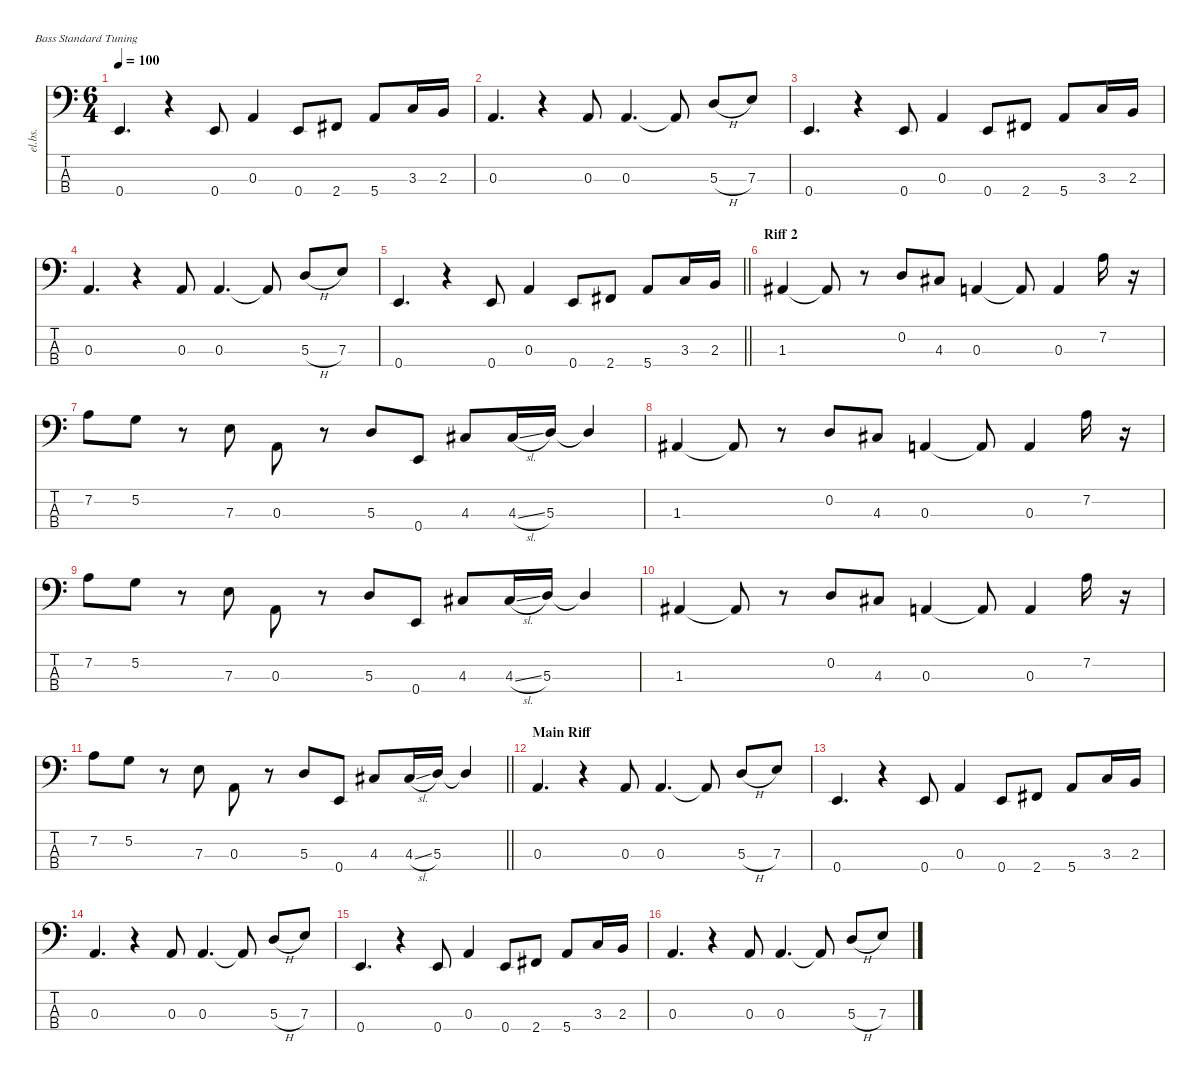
\defaultSystemsLayout 4
\hideDynamics
\bracketExtendMode nobrackets
\otherSystemsTrackNameOrientation horizontal
\track ("Bass" "el.bs.") {instrument electricbassfinger}
\staff {score tabs}
\tuning (G2 D2 A1 E1)
\ts (6 4)
\tempo 100
\clef f4
\ks c
0.4.4{d dy f beam Up} r.4{beam Up} 0.4.8{beam Up} 0.3.4{beam Up} 0.4.8{beam Up} 2.4{acc #}.8{beam Up} 5.4.8{beam Up} 3.3.16{beam Up} 2.3.16{beam Up} |
0.3.4{d beam Up} r.4{beam Up} 0.3.8{beam Up} 0.3.4{d beam Up} 0.3{t}.8{beam Up} 5.3{h}.8{beam Up} 7.3.8{beam Up} |
0.4.4{d beam Up} r.4{beam Up} 0.4.8{beam Up} 0.3.4{beam Up} 0.4.8{beam Up} 2.4{acc #}.8{beam Up} 5.4.8{beam Up} 3.3.16{beam Up} 2.3.16{beam Up} |
0.3.4{d beam Up} r.4{beam Up} 0.3.8{beam Up} 0.3.4{d beam Up} 0.3{t}.8{beam Up} 5.3{h}.8{beam Up} 7.3.8{beam Up} |
\barLineRight lightlight
0.4.4{d beam Up} r.4{beam Up} 0.4.8{beam Up} 0.3.4{beam Up} 0.4.8{beam Up} 2.4{acc #}.8{beam Up} 5.4.8{beam Up} 3.3.16{beam Up} 2.3.16{beam Up} |
\section ("" "Riff 2")
1.3{acc #}.4{beam Up} 1.3{t acc #}.8{beam Up} r.8{beam Up} 0.2.8{beam Up} 4.3{acc #}.8{beam Up} 0.3.4{beam Up} 0.3{t}.8{beam Up} 0.3.4{beam Up} 7.2.16{beam Down} r.16{beam Down} |
7.2.8{beam Down} 5.2.8{beam Down} r.8{beam Down} 7.3.8{beam Down} 0.3.8{beam Down} r.8{beam Down} 5.3.8{beam Up} 0.4.8{beam Up} 4.3{acc #}.8{beam Up} 4.3{sl acc #}.16{beam Up} 5.3.16{beam Up} 5.3{t}.4{beam Up} |
1.3{acc #}.4{beam Up} 1.3{t acc #}.8{beam Up} r.8{beam Up} 0.2.8{beam Up} 4.3{acc #}.8{beam Up} 0.3.4{beam Up} 0.3{t}.8{beam Up} 0.3.4{beam Up} 7.2.16{beam Down} r.16{beam Down} |
7.2.8{beam Down} 5.2.8{beam Down} r.8{beam Down} 7.3.8{beam Down} 0.3.8{beam Down} r.8{beam Down} 5.3.8{beam Up} 0.4.8{beam Up} 4.3{acc #}.8{beam Up} 4.3{sl acc #}.16{beam Up} 5.3.16{beam Up} 5.3{t}.4{beam Up} |
1.3{acc #}.4{beam Up} 1.3{t acc #}.8{beam Up} r.8{beam Up} 0.2.8{beam Up} 4.3{acc #}.8{beam Up} 0.3.4{beam Up} 0.3{t}.8{beam Up} 0.3.4{beam Up} 7.2.16{beam Down} r.16{beam Down} |
\barLineRight lightlight
7.2.8{beam Down} 5.2.8{beam Down} r.8{beam Down} 7.3.8{beam Down} 0.3.8{beam Down} r.8{beam Down} 5.3.8{beam Up} 0.4.8{beam Up} 4.3{acc #}.8{beam Up} 4.3{sl acc #}.16{beam Up} 5.3.16{beam Up} 5.3{t}.4{beam Up} |
\section ("" "Main Riff")
0.3.4{d beam Up} r.4{beam Up} 0.3.8{beam Up} 0.3.4{d beam Up} 0.3{t}.8{beam Up} 5.3{h}.8{beam Up} 7.3.8{beam Up} |
0.4.4{d beam Up} r.4{beam Up} 0.4.8{beam Up} 0.3.4{beam Up} 0.4.8{beam Up} 2.4{acc #}.8{beam Up} 5.4.8{beam Up} 3.3.16{beam Up} 2.3.16{beam Up} |
0.3.4{d beam Up} r.4{beam Up} 0.3.8{beam Up} 0.3.4{d beam Up} 0.3{t}.8{beam Up} 5.3{h}.8{beam Up} 7.3.8{beam Up} |
0.4.4{d beam Up} r.4{beam Up} 0.4.8{beam Up} 0.3.4{beam Up} 0.4.8{beam Up} 2.4{acc #}.8{beam Up} 5.4.8{beam Up} 3.3.16{beam Up} 2.3.16{beam Up} |
0.3.4{d beam Up} r.4{beam Up} 0.3.8{beam Up} 0.3.4{d beam Up} 0.3{t}.8{beam Up} 5.3{h}.8{beam Up} 7.3.8{beam Up}
